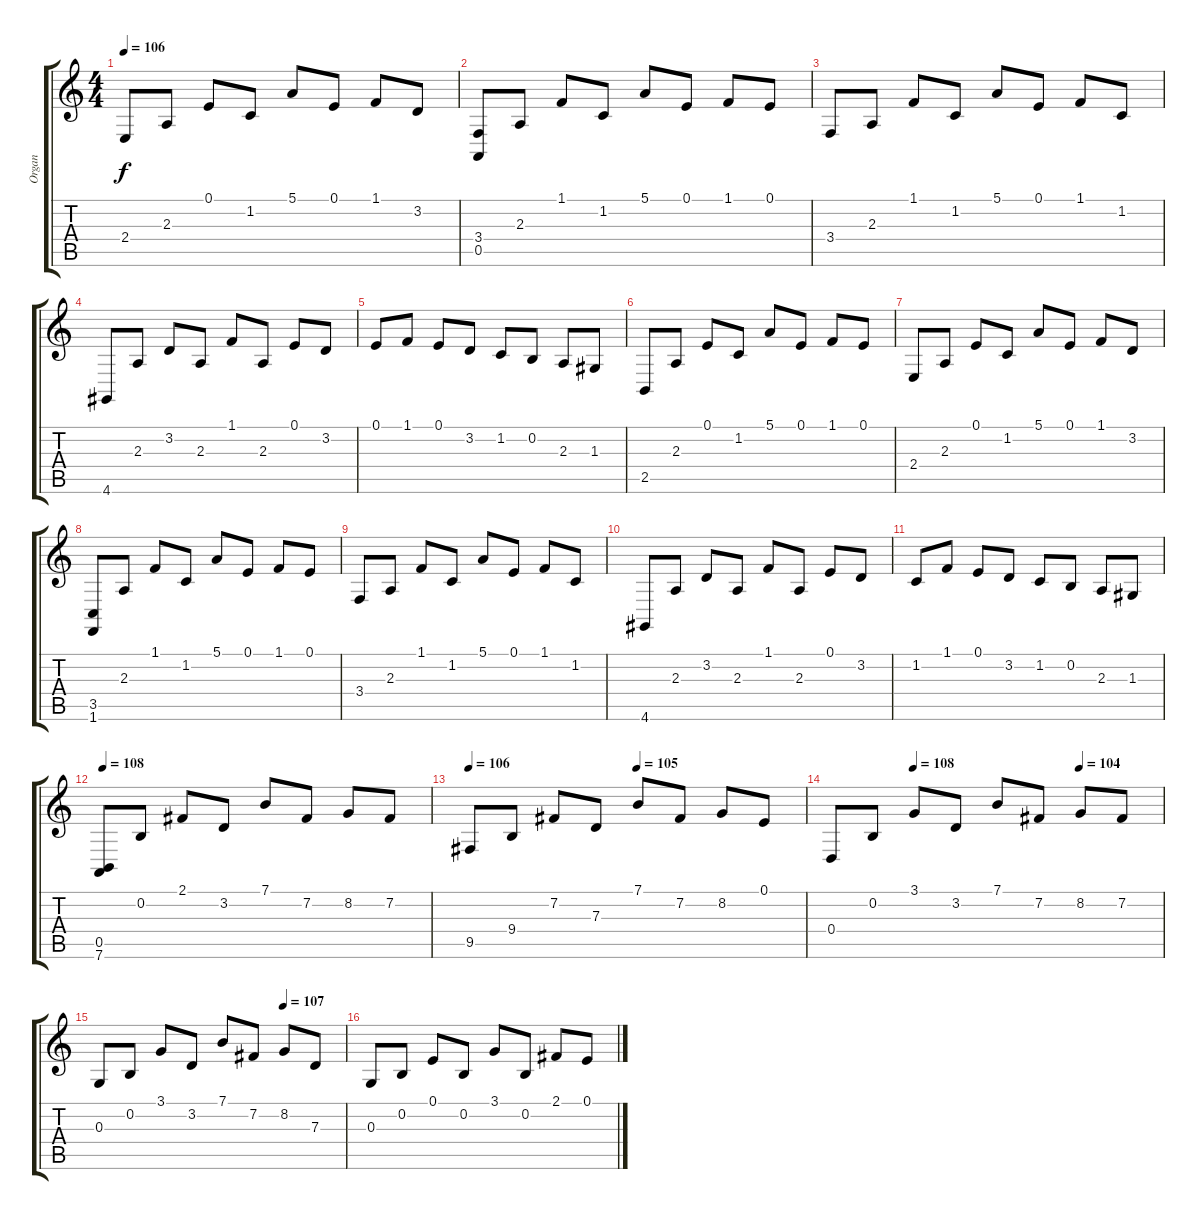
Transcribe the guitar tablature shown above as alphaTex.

\track ("Organ" "Organ") {instrument churchorgan}
\staff {score tabs}
\tuning (E4 B3 G3 D3 A2 E2) {hide}
\ts (4 4)
\tempo 106
\clef g2
\ks c
2.4.8{dy f} 2.3.8 0.1.8 1.2.8 5.1.8 0.1.8 1.1.8 3.2.8 |
(3.4 0.5).8 2.3.8 1.1.8 1.2.8 5.1.8 0.1.8 1.1.8 0.1.8 |
3.4.8 2.3.8 1.1.8 1.2.8 5.1.8 0.1.8 1.1.8 1.2.8 |
4.6.8 2.3.8 3.2.8 2.3.8 1.1.8 2.3.8 0.1.8 3.2.8 |
0.1.8 1.1.8 0.1.8 3.2.8 1.2.8 0.2.8 2.3.8 1.3.8 |
2.5.8 2.3.8 0.1.8 1.2.8 5.1.8 0.1.8 1.1.8 0.1.8 |
2.4.8 2.3.8 0.1.8 1.2.8 5.1.8 0.1.8 1.1.8 3.2.8 |
(3.5 1.6).8 2.3.8 1.1.8 1.2.8 5.1.8 0.1.8 1.1.8 0.1.8 |
3.4.8 2.3.8 1.1.8 1.2.8 5.1.8 0.1.8 1.1.8 1.2.8 |
4.6.8 2.3.8 3.2.8 2.3.8 1.1.8 2.3.8 0.1.8 3.2.8 |
1.2.8 1.1.8 0.1.8 3.2.8 1.2.8 0.2.8 2.3.8 1.3.8 |
\tempo 108
(0.5 7.6).8 0.2.8 2.1.8 3.2.8 7.1.8 7.2.8 8.2.8 7.2.8 |
\tempo 106
\tempo (105 0.5)
9.5.8 9.4.8 7.2.8 7.3.8 7.1.8 7.2.8 8.2.8 0.1.8 |
\tempo (108 0.25)
\tempo (104 0.75)
0.4.8 0.2.8 3.1.8 3.2.8 7.1.8 7.2.8 8.2.8 7.2.8 |
\tempo (107 0.75)
0.3.8 0.2.8 3.1.8 3.2.8 7.1.8 7.2.8 8.2.8 7.3.8 |
0.3.8 0.2.8 0.1.8 0.2.8 3.1.8 0.2.8 2.1.8 0.1.8
